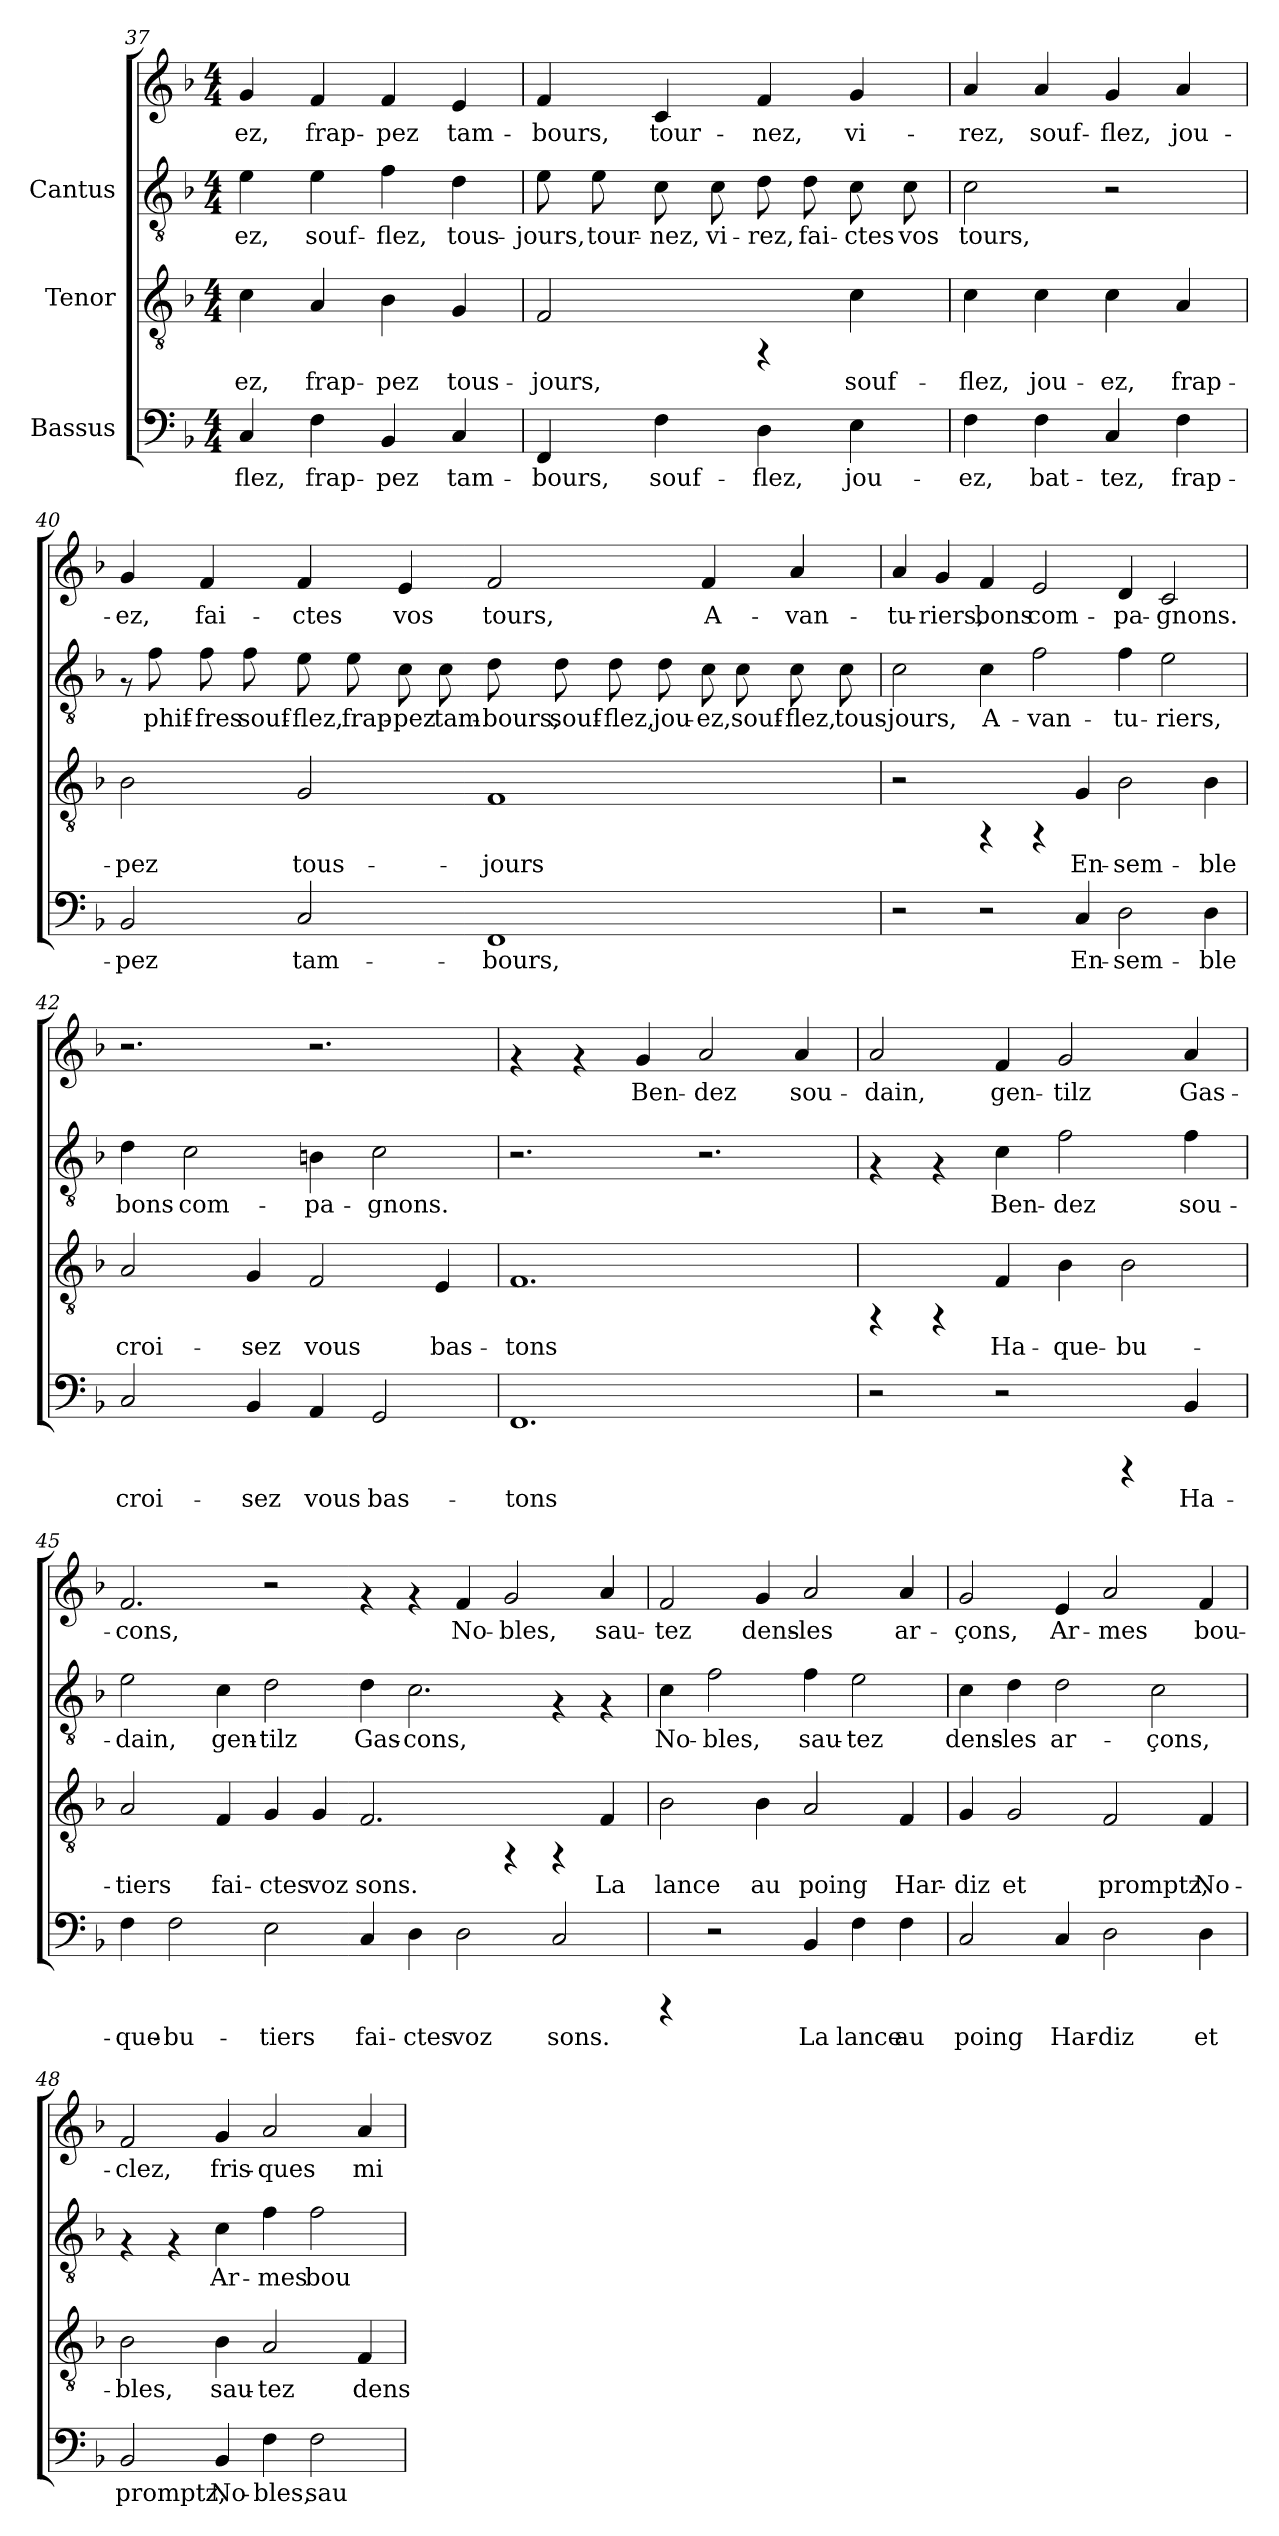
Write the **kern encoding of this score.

**kern	**text	**kern	**text	**kern	**text	**kern	**text
*part3	*part3	*part2	*part2	*part1	*part1	*part1	*part1
*staff4	*staff4	*staff3	*staff3	*staff2	*staff2	*staff1	*staff1
*I"Bassus	*	*I"Tenor	*	*I"Cantus	*	*	*
*clefF4	*	*clefGv2	*	*clefGv2	*	*clefG2	*
*k[b-]	*	*k[b-]	*	*k[b-]	*	*k[b-]	*
*F:	*	*F:	*	*F:	*	*F:	*
*M4/4	*	*M4/4	*	*M4/4	*	*M4/4	*
=37	=37	=37	=37	=37	=37	=37	=37
!	!LO:LY:b:cj	!	!LO:LY:b:cj	!	!LO:LY:b:cj	!	!LO:LY:b:cj
4C/	-flez,	4c\	-ez,	4e\	-ez,	4g/	-ez,
!	!LO:LY:b:cj	!	!LO:LY:b:cj	!	!LO:LY:b:cj	!	!LO:LY:b:cj
4F\	frap-	4A/	frap-	4e\	souf-	4f/	frap-
!	!LO:LY:b:cj	!	!LO:LY:b:cj	!	!LO:LY:b:cj	!	!LO:LY:b:cj
4BB-/	-pez	4B-\	-pez	4f\	-flez,	4f/	-pez
!	!LO:LY:b:cj	!	!LO:LY:b:cj	!	!LO:LY:b:cj	!	!LO:LY:b:cj
4C/	tam-	4G/	tous-	4d\	tous-	4e/	tam-
=38	=38	=38	=38	=38	=38	=38	=38
!	!LO:LY:b:cj	!	!LO:LY:b:cj	!	!LO:LY:b:cj	!	!LO:LY:b:cj
4FF/	-bours,	2F/	-jours,	8e\	-jours,	4f/	-bours,
!	!	!	!	!	!LO:LY:b:cj	!	!
.	.	.	.	8e\	tour-	.	.
!	!LO:LY:b:cj	!	!	!	!LO:LY:b:cj	!	!LO:LY:b:cj
4F\	souf-	.	.	8c\	-nez,	4c/	tour-
!	!	!	!	!	!LO:LY:b:cj	!	!
.	.	.	.	8c\	vi-	.	.
!	!LO:LY:b:cj	!	!	!	!LO:LY:b:cj	!	!LO:LY:b:cj
4D\	-flez,	4rFF	.	8d\	-rez,	4f/	-nez,
!	!	!	!	!	!LO:LY:b:cj	!	!
.	.	.	.	8d\	fai-	.	.
!	!LO:LY:b:cj	!	!LO:LY:b:cj	!	!LO:LY:b:cj	!	!LO:LY:b:cj
4E\	jou-	4c\	souf-	8c\	-ctes	4g/	vi-
!	!	!	!	!	!LO:LY:b:cj	!	!
.	.	.	.	8c\	vos	.	.
=39	=39	=39	=39	=39	=39	=39	=39
!	!LO:LY:b:cj	!	!LO:LY:b:cj	!	!LO:LY:b:cj	!	!LO:LY:b:cj
4F\	-ez,	4c\	-flez,	2c\	-tours,	4a/	rez,
!	!LO:LY:b:cj	!	!LO:LY:b:cj	!	!	!	!LO:LY:b:cj
4F\	bat-	4c\	jou-	.	.	4a/	souf-
!	!LO:LY:b:cj	!	!LO:LY:b:cj	!	!	!	!LO:LY:b:cj
4C/	-tez,	4c\	-ez,	2r	.	4g/	-flez,
!	!LO:LY:b:cj	!	!LO:LY:b:cj	!	!	!	!LO:LY:b:cj
4F\	frap-	4A/	frap-	.	.	4a/	jou-
!!LO:LB:g=z
=40	=40	=40	=40	=40	=40	=40	=40
!	!LO:LY:b:cj	!	!LO:LY:b:cj	!	!	!	!LO:LY:b:cj
2BB-/	-pez	2B-\	-pez	8rF	.	4g/	ez,
!	!	!	!	!	!LO:LY:b:cj	!	!
.	.	.	.	8f\	-phif-	.	.
!	!	!	!	!	!LO:LY:b:cj	!	!LO:LY:b:cj
.	.	.	.	8f\	-fres	4f/	fai-
!	!	!	!	!	!LO:LY:b:cj	!	!
.	.	.	.	8f\	souf-	.	.
!	!LO:LY:b:cj	!	!LO:LY:b:cj	!	!LO:LY:b:cj	!	!LO:LY:b:cj
2C/	tam-	2G/	tous-	8e\	-flez,	4f/	-ctes
!	!	!	!	!	!LO:LY:b:cj	!	!
.	.	.	.	8e\	frap-	.	.
!	!	!	!	!	!LO:LY:b:cj	!	!LO:LY:b:cj
.	.	.	.	8c\	-pez	4e/	vos
!	!	!	!	!	!LO:LY:b:cj	!	!
.	.	.	.	8c\	tam-	.	.
*	*	*	*	*	*	*MM216	*
!	!LO:LY:b:cj	!	!LO:LY:b:cj	!	!LO:LY:b:cj	!	!LO:LY:b:cj
1FF	-bours,	1F	-jours	8d\	-bours,	2f/	tours,
!	!	!	!	!	!LO:LY:b:cj	!	!
.	.	.	.	8d\	souf-	.	.
!	!	!	!	!	!LO:LY:b:cj	!	!
.	.	.	.	8d\	-flez,	.	.
!	!	!	!	!	!LO:LY:b:cj	!	!
.	.	.	.	8d\	jou-	.	.
!	!	!	!	!	!LO:LY:b:cj	!	!LO:LY:b:cj
.	.	.	.	8c\	-ez,	4f/	A-
!	!	!	!	!	!LO:LY:b:cj	!	!
.	.	.	.	8c\	souf-	.	.
!	!	!	!	!	!LO:LY:b:cj	!	!LO:LY:b:cj
.	.	.	.	8c\	-flez,	4a/	-van-
!	!	!	!	!	!LO:LY:b:cj	!	!
.	.	.	.	8c\	tous-	.	.
!!LO:PB:g=z
=41	=41	=41	=41	=41	=41	=41	=41
!	!	!	!	!	!LO:LY:b:cj	!	!LO:LY:b:cj
2r	.	2r	.	2c\	jours,	4a/	-tu-
!	!	!	!	!	!	!	!LO:LY:b:cj
.	.	.	.	.	.	4g/	-riers,
!	!	!	!	!	!LO:LY:b:cj	!	!LO:LY:b:cj
2r	.	4rFF	.	4c\	A-	4f/	bons
!	!	!	!	!	!LO:LY:b:cj	!	!LO:LY:b:cj
.	.	4rFF	.	2f\	-van-	2e/	com-
!	!LO:LY:b:cj	!	!LO:LY:b:cj	!	!	!	!
4C/	En-	4G/	En-	.	.	.	.
!	!LO:LY:b:cj	!	!LO:LY:b:cj	!	!LO:LY:b:cj	!	!LO:LY:b:cj
2D\	-sem-	2B-\	-sem-	4f\	-tu-	4d/	-pa-
!	!	!	!	!	!LO:LY:b:cj	!	!LO:LY:b:cj
.	.	.	.	2e\	-riers,	2c/	-gnons.
!	!LO:LY:b:cj	!	!LO:LY:b:cj	!	!	!	!
4D\	-ble	4B-\	-ble	.	.	.	.
=42	=42	=42	=42	=42	=42	=42	=42
!	!LO:LY:b:cj	!	!LO:LY:b:cj	!	!LO:LY:b:cj	!	!
2C/	croi-	2A/	croi-	4d\	bons	2.r	.
!	!	!	!	!	!LO:LY:b:cj	!	!
.	.	.	.	2c\	com-	.	.
!	!LO:LY:b:cj	!	!LO:LY:b:cj	!	!	!	!
4BB-/	-sez	4G/	-sez	.	.	.	.
!	!LO:LY:b:cj	!	!LO:LY:b:cj	!	!LO:LY:b:cj	!	!
4AA/	vous	2F/	vous	4Bn\	-pa-	2.r	.
!	!LO:LY:b:cj	!	!	!	!LO:LY:b:cj	!	!
2GG/	bas-	.	.	2c\	-gnons.	.	.
!	!	!	!LO:LY:b:cj	!	!	!	!
.	.	4E/	bas-	.	.	.	.
=43	=43	=43	=43	=43	=43	=43	=43
!	!LO:LY:b:cj	!	!LO:LY:b:cj	!	!	!	!
1.FF	-tons	1.F	-tons	2.r	.	4rf	.
.	.	.	.	.	.	4rf	.
!	!	!	!	!	!	!	!LO:LY:b:cj
.	.	.	.	.	.	4g/	Ben-
!	!	!	!	!	!	!	!LO:LY:b:cj
.	.	.	.	2.r	.	2a/	-dez
!	!	!	!	!	!	!	!LO:LY:b:cj
.	.	.	.	.	.	4a/	sou-
!!LO:LB:g=z
=44	=44	=44	=44	=44	=44	=44	=44
!	!	!	!	!	!	!	!LO:LY:b:cj
2r	.	4rFF	.	4rF	.	2a/	-dain,
.	.	4rFF	.	4rF	.	.	.
!	!	!	!LO:LY:b:cj	!	!LO:LY:b:cj	!	!LO:LY:b:cj
2r	.	4F/	Ha-	4c\	-Ben-	4f/	gen-
!	!	!	!LO:LY:b:cj	!	!LO:LY:b:cj	!	!LO:LY:b:cj
.	.	4B-\	-que-	2f\	-dez	2g/	-tilz
!	!	!	!LO:LY:b:cj	!	!	!	!
4rCCC	.	2B-\	-bu-	.	.	.	.
!	!LO:LY:b:cj	!	!	!	!LO:LY:b:cj	!	!LO:LY:b:cj
4BB-/	Ha-	.	.	4f\	sou-	4a/	Gas-
=45	=45	=45	=45	=45	=45	=45	=45
!	!LO:LY:b:cj	!	!LO:LY:b:cj	!	!LO:LY:b:cj	!	!LO:LY:b:cj
4F\	-que-	2A/	-tiers	2e\	-dain,	2.f/	-cons,
!	!LO:LY:b:cj	!	!	!	!	!	!
2F\	-bu-	.	.	.	.	.	.
!	!	!	!LO:LY:b:cj	!	!LO:LY:b:cj	!	!
.	.	4F/	fai-	4c\	gen-	.	.
!	!LO:LY:b:cj	!	!LO:LY:b:cj	!	!LO:LY:b:cj	!	!
2E\	-tiers	4G/	-ctes	2d\	-tilz	2r	.
!	!	!	!LO:LY:b:cj	!	!	!	!
.	.	4G/	voz	.	.	.	.
!	!LO:LY:b:cj	!	!LO:LY:b:cj	!	!LO:LY:b:cj	!	!
4C/	fai-	2.F/	sons.	4d\	Gas-	4rf	.
!	!LO:LY:b:cj	!	!	!	!LO:LY:b:cj	!	!
4D\	-ctes	.	.	2.c\	-cons,	4rf	.
!	!LO:LY:b:cj	!	!	!	!	!	!LO:LY:b:cj
2D\	voz	.	.	.	.	4f/	No-
!	!	!	!	!	!	!	!LO:LY:b:cj
.	.	4rFF	.	.	.	2g/	-bles,
!	!LO:LY:b:cj	!	!	!	!	!	!
2C/	sons.	4rFF	.	4rF	.	.	.
!	!	!	!LO:LY:b:cj	!	!	!	!LO:LY:b:cj
.	.	4F/	La	4rF	.	4a/	sau-
!!LO:LB:g=z
=46	=46	=46	=46	=46	=46	=46	=46
!	!	!	!LO:LY:b:cj	!	!LO:LY:b:cj	!	!LO:LY:b:cj
4rCCC	.	2B-\	lance	4c\	-No-	2f/	tez
!	!	!	!	!	!LO:LY:b:cj	!	!
2r	.	.	.	2f\	-bles,	.	.
!	!	!	!LO:LY:b:cj	!	!	!	!LO:LY:b:cj
.	.	4B-\	au	.	.	4g/	dens-
!	!LO:LY:b:cj	!	!LO:LY:b:cj	!	!LO:LY:b:cj	!	!LO:LY:b:cj
4BB-/	La	2A/	poing	4f\	sau-	2a/	-les
!	!LO:LY:b:cj	!	!	!	!LO:LY:b:cj	!	!
4F\	lance	.	.	2e\	-tez	.	.
!	!LO:LY:b:cj	!	!LO:LY:b:cj	!	!	!	!LO:LY:b:cj
4F\	au	4F/	Har-	.	.	4a/	ar-
=47	=47	=47	=47	=47	=47	=47	=47
!	!LO:LY:b:cj	!	!LO:LY:b:cj	!	!LO:LY:b:cj	!	!LO:LY:b:cj
2C/	poing	4G/	-diz	4c\	-dens-	2g/	çons,
!	!	!	!LO:LY:b:cj	!	!LO:LY:b:cj	!	!
.	.	2G/	et	4d\	-les	.	.
!	!LO:LY:b:cj	!	!	!	!LO:LY:b:cj	!	!LO:LY:b:cj
4C/	Har-	.	.	2d\	ar-	4e/	Ar-
!	!LO:LY:b:cj	!	!LO:LY:b:cj	!	!	!	!LO:LY:b:cj
2D\	-diz	2F/	promptz,	.	.	2a/	-mes
!	!	!	!	!	!LO:LY:b:cj	!	!
.	.	.	.	2c\	-çons,	.	.
!	!LO:LY:b:cj	!	!LO:LY:b:cj	!	!	!	!LO:LY:b:cj
4D\	et	4F/	No-	.	.	4f/	bou-
=48	=48	=48	=48	=48	=48	=48	=48
!	!LO:LY:b:cj	!	!LO:LY:b:cj	!	!	!	!LO:LY:b:cj
2BB-/	promptz,	2B-\	-bles,	4rF	.	2f/	clez,
.	.	.	.	4rF	.	.	.
!	!LO:LY:b:cj	!	!LO:LY:b:cj	!	!LO:LY:b:cj	!	!LO:LY:b:cj
4BB-/	No-	4B-\	sau-	4c\	-Ar-	4g/	fris-
!	!LO:LY:b:cj	!	!LO:LY:b:cj	!	!LO:LY:b:cj	!	!LO:LY:b:cj
4F\	-bles,	2A/	-tez	4f\	-mes	2a/	-ques
!	!LO:LY:b:cj	!	!	!	!LO:LY:b:cj	!	!
2F\	sau-	.	.	2f\	bou-	.	.
!	!	!	!LO:LY:b:cj	!	!	!	!LO:LY:b:cj
.	.	4F/	dens-	.	.	4a/	mi-
=	=	=	=	=	=	=	=
*-	*-	*-	*-	*-	*-	*-	*-
